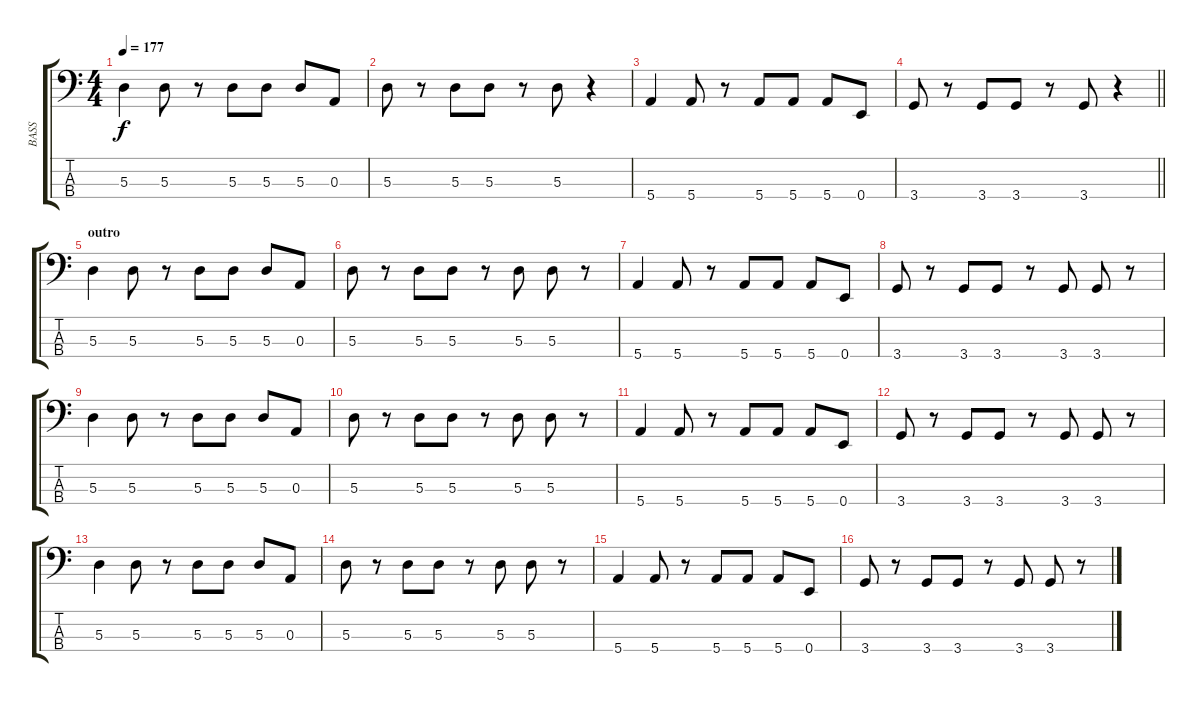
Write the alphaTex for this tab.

\track ("BASS" "BASS") {instrument electricbasspick}
\staff {score tabs}
\tuning (G2 D2 A1 E1) {hide}
\ts (4 4)
\tempo 177
\clef f4
\ks c
5.3.4{dy f} 5.3.8 r.8 5.3.8 5.3.8 5.3.8 0.3.8 |
5.3.8 r.8 5.3.8 5.3.8 r.8 5.3.8 r.4 |
5.4.4 5.4.8 r.8 5.4.8 5.4.8 5.4.8 0.4.8 |
\barLineRight lightlight
3.4.8 r.8 3.4.8 3.4.8 r.8 3.4.8 r.4 |
\section ("" "outro")
5.3.4 5.3.8 r.8 5.3.8 5.3.8 5.3.8 0.3.8 |
5.3.8 r.8 5.3.8 5.3.8 r.8 5.3.8 5.3.8 r.8 |
5.4.4 5.4.8 r.8 5.4.8 5.4.8 5.4.8 0.4.8 |
3.4.8 r.8 3.4.8 3.4.8 r.8 3.4.8 3.4.8 r.8 |
5.3.4 5.3.8 r.8 5.3.8 5.3.8 5.3.8 0.3.8 |
5.3.8 r.8 5.3.8 5.3.8 r.8 5.3.8 5.3.8 r.8 |
5.4.4 5.4.8 r.8 5.4.8 5.4.8 5.4.8 0.4.8 |
3.4.8 r.8 3.4.8 3.4.8 r.8 3.4.8 3.4.8 r.8 |
5.3.4 5.3.8 r.8 5.3.8 5.3.8 5.3.8 0.3.8 |
5.3.8 r.8 5.3.8 5.3.8 r.8 5.3.8 5.3.8 r.8 |
5.4.4 5.4.8 r.8 5.4.8 5.4.8 5.4.8 0.4.8 |
3.4.8 r.8 3.4.8 3.4.8 r.8 3.4.8 3.4.8 r.8
